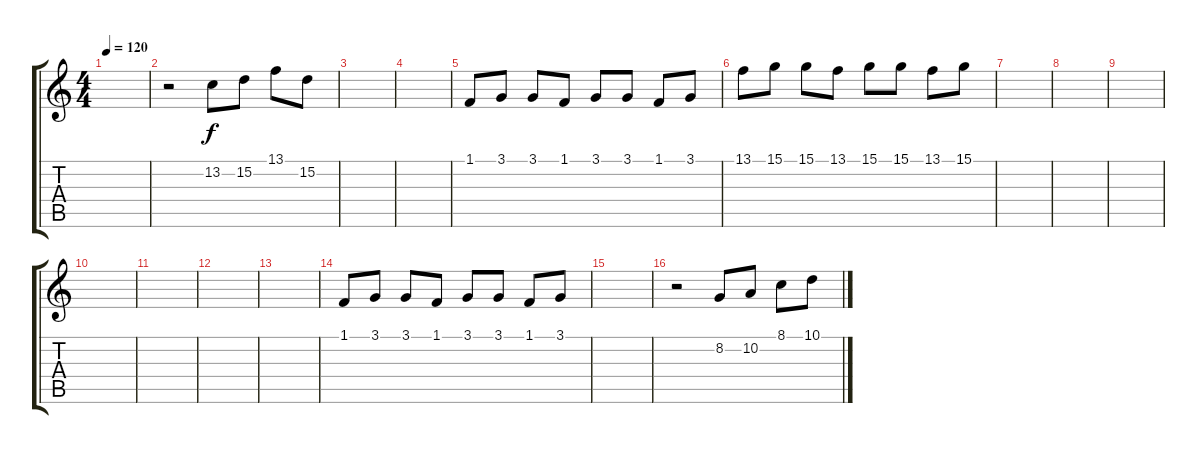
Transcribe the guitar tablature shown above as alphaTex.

\track "" {instrument brasssection}
\staff {score tabs}
\tuning (E4 B3 G3 D3 A2 E2) {hide}
\ts (4 4)
\tempo 120
\clef g2
\ks c
|
r.2 13.2.8 15.2.8 13.1.8 15.2.8 |
|
|
1.1.8 3.1.8 3.1.8 1.1.8 3.1.8 3.1.8 1.1.8 3.1.8 |
13.1.8 15.1.8 15.1.8 13.1.8 15.1.8 15.1.8 13.1.8 15.1.8 |
|
|
|
|
|
|
|
1.1.8 3.1.8 3.1.8 1.1.8 3.1.8 3.1.8 1.1.8 3.1.8 |
|
r.2 8.2.8 10.2.8 8.1.8 10.1.8
